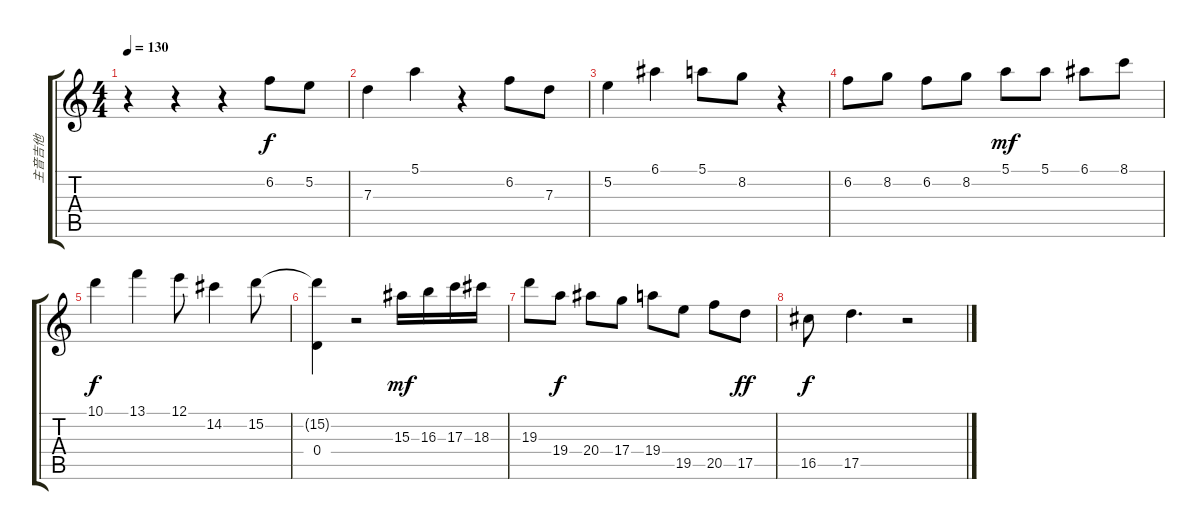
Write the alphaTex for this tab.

\track ("主音吉他" "主音吉他") {instrument overdrivenguitar}
\staff {score tabs}
\tuning (E4 B3 G3 D3 A2 E2) {hide}
\ts (4 4)
\tempo 130
\clef g2
\ks c
r.4{dy mf} r.4 r.4 6.2.8{dy f} 5.2.8 |
7.3.4 5.1.4 r.4 6.2.8 7.3.8 |
5.2.4 6.1.4 5.1.8 8.2.8 r.4 |
6.2.8 8.2.8 6.2.8 8.2.8 5.1.8{dy mf} 5.1.8 6.1.8 8.1.8 |
10.1.4{dy f} 13.1.4 12.1.8 14.2.4 15.2.8 |
(15.2{t} 0.4).4 r.2 15.3.16{dy mf} 16.3.16 17.3.16 18.3.16 |
19.3.8 19.4.8{dy f} 20.4.8 17.4.8 19.4.8 19.5.8 20.5.8 17.5.8{dy ff} |
16.5.8{dy f} 17.5.4{d} r.2
